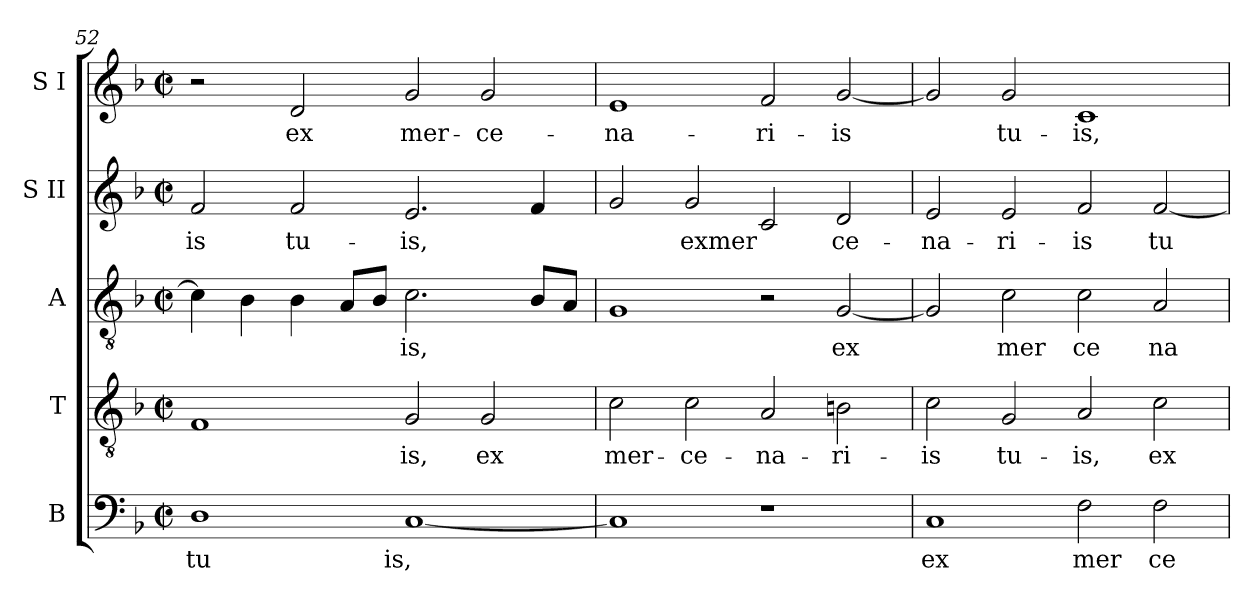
**kern	**text	**kern	**text	**kern	**text	**kern	**text	**kern	**text
*part5	*part5	*part4	*part4	*part3	*part3	*part2	*part2	*part1	*part1
*staff5	*staff5	*staff4	*staff4	*staff3	*staff3	*staff2	*staff2	*staff1	*staff1
*I"B	*	*I"T	*	*I"A	*	*I"S II	*	*I"S I	*
*clefF4	*	*clefGv2	*	*clefGv2	*	*clefG2	*	*clefG2	*
*k[b-]	*	*k[b-]	*	*k[b-]	*	*k[b-]	*	*k[b-]	*
*F:	*	*F:	*	*F:	*	*F:	*	*F:	*
*M2/2	*	*M2/2	*	*M2/2	*	*M2/2	*	*M2/2	*
*met(c|)	*	*met(c|)	*	*met(c|)	*	*met(c|)	*	*met(c|)	*
=52	=52	=52	=52	=52	=52	=52	=52	=52	=52
!	!LO:LY:b:cj	!	!LO:LY:b:cj	!	!LO:LY:b:cj	!	!LO:LY:b:cj	!	!
1D	tu	1F	--	4c\]	.	2f/	-is	2r	.
!	!	!	!	!	!LO:LY:b:cj	!	!	!	!
.	.	.	.	4B-\	.	.	.	.	.
!	!	!	!	!	!LO:LY:b:cj	!	!LO:LY:b:cj	!	!LO:LY:b:cj
.	.	.	.	4B-\	.	2f/	tu-	2d/	ex
!	!	!	!	!	!LO:LY:b:cj	!	!	!	!
.	.	.	.	8A/L	.	.	.	.	.
!	!	!	!	!	!LO:LY:b:cj	!	!	!	!
.	.	.	.	8B-/J	.	.	.	.	.
!	!LO:LY:b:cj	!	!LO:LY:b:cj	!	!LO:LY:b:cj	!	!LO:LY:b:cj	!	!LO:LY:b:cj
[<1C	is,	2G/	-is,	2.c\	is,	2.e/	-is,	2g/	mer-
!	!	!	!LO:LY:b:cj	!	!	!	!	!	!LO:LY:b:cj
.	.	2G/	ex	.	.	.	.	2g/	-ce-
!	!	!	!	!	!LO:LY:b:cj	!	!LO:LY:b:cj	!	!
.	.	.	.	8B-/L	.	4f/	.	.	.
!	!	!	!	!	!LO:LY:b:cj	!	!	!	!
.	.	.	.	8A/J	.	.	.	.	.
=53	=53	=53	=53	=53	=53	=53	=53	=53	=53
!	!LO:LY:b:cj	!	!LO:LY:b:cj	!	!LO:LY:b:cj	!	!LO:LY:b:cj	!	!LO:LY:b:cj
1C]	.	2c\	mer-	1G	.	2g/	.	1e	-na-
!	!	!	!LO:LY:b:cj	!	!	!	!LO:LY:b:cj	!	!
.	.	2c\	-ce-	.	.	2g/	exmer-	.	.
!	!	!	!LO:LY:b:cj	!	!	!	!LO:LY:b:cj	!	!LO:LY:b:cj
1r	.	2A/	-na-	2r	.	2c/	--	2f/	-ri-
!	!	!	!LO:LY:b:cj	!	!LO:LY:b:cj	!	!LO:LY:b:cj	!	!LO:LY:b:cj
.	.	2Bn\	-ri-	[<2G/	ex	2d/	-ce-	[<2g/	-is
=54	=54	=54	=54	=54	=54	=54	=54	=54	=54
!	!LO:LY:b:cj	!	!LO:LY:b:cj	!	!LO:LY:b:cj	!	!LO:LY:b:cj	!	!LO:LY:b:cj
1C	ex	2c\	-is	2G/]	.	2e/	-na-	2g/]	.
!	!	!	!LO:LY:b:cj	!	!LO:LY:b:cj	!	!LO:LY:b:cj	!	!LO:LY:b:cj
.	.	2G/	tu-	2c\	mer	2e/	-ri-	2g/	tu-
!	!LO:LY:b:cj	!	!LO:LY:b:cj	!	!LO:LY:b:cj	!	!LO:LY:b:cj	!	!LO:LY:b:cj
2F\	mer	2A/	-is,	2c\	ce	2f/	-is	1c	-is,
!	!LO:LY:b:cj	!	!LO:LY:b:cj	!	!LO:LY:b:cj	!	!LO:LY:b:cj	!	!
2F\	ce	2c\	ex	2A/	na	[>2f/	tu-	.	.
=	=	=	=	=	=	=	=	=	=
*-	*-	*-	*-	*-	*-	*-	*-	*-	*-
